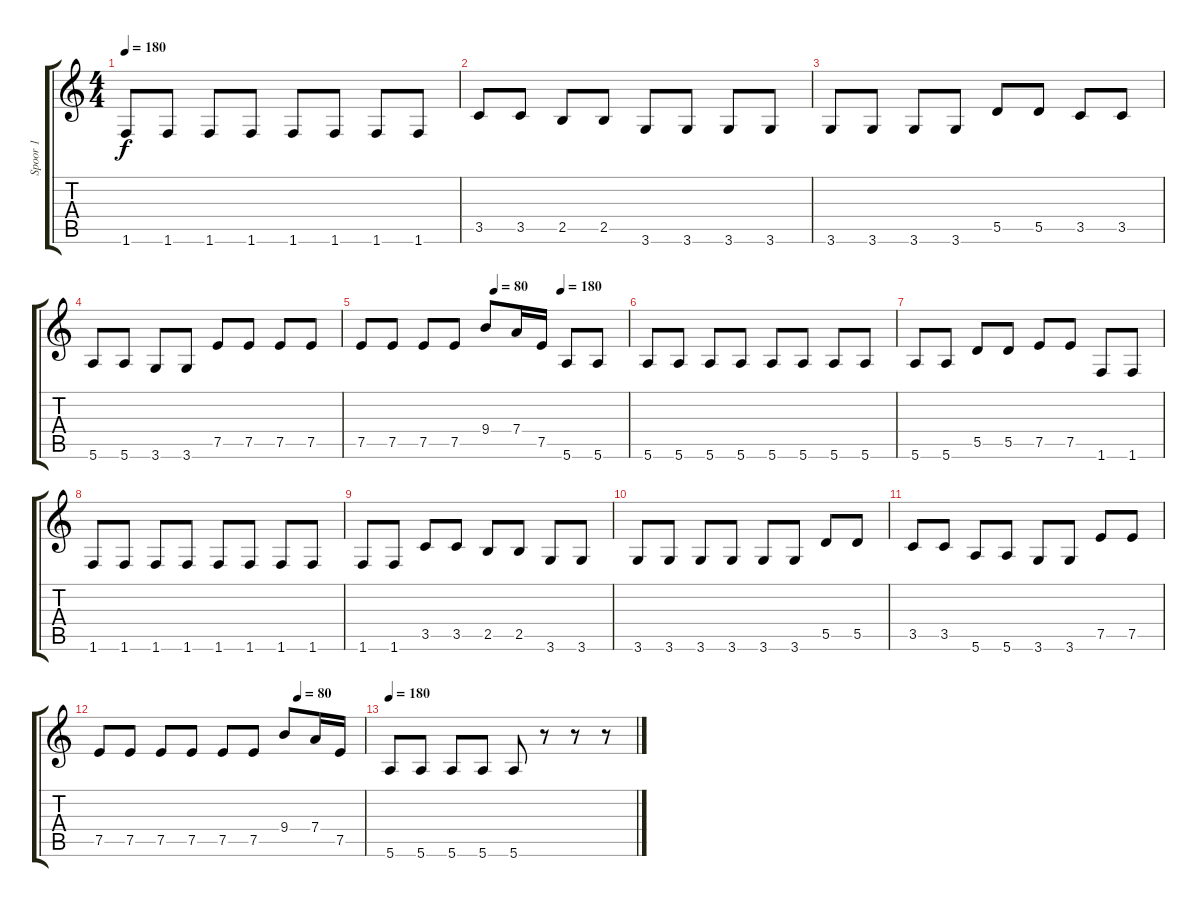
\track ("Spoor 1" "Spoor 1") {instrument distortionguitar}
\staff {score tabs}
\tuning (E4 B3 G3 D3 A2 E2) {hide}
\ts (4 4)
\tempo 180
\clef g2
\ks c
1.6.8{dy f} 1.6.8 1.6.8 1.6.8 1.6.8 1.6.8 1.6.8 1.6.8 |
3.5.8 3.5.8 2.5.8 2.5.8 3.6.8 3.6.8 3.6.8 3.6.8 |
3.6.8 3.6.8 3.6.8 3.6.8 5.5.8 5.5.8 3.5.8 3.5.8 |
5.6.8 5.6.8 3.6.8 3.6.8 7.5.8 7.5.8 7.5.8 7.5.8 |
\tempo (80 0.5)
\tempo (180 0.75)
7.5.8 7.5.8 7.5.8 7.5.8 9.4.8 7.4.16 7.5.16 5.6.8 5.6.8 |
5.6.8 5.6.8 5.6.8 5.6.8 5.6.8 5.6.8 5.6.8 5.6.8 |
5.6.8 5.6.8 5.5.8 5.5.8 7.5.8 7.5.8 1.6.8 1.6.8 |
1.6.8 1.6.8 1.6.8 1.6.8 1.6.8 1.6.8 1.6.8 1.6.8 |
1.6.8 1.6.8 3.5.8 3.5.8 2.5.8 2.5.8 3.6.8 3.6.8 |
3.6.8 3.6.8 3.6.8 3.6.8 3.6.8 3.6.8 5.5.8 5.5.8 |
3.5.8 3.5.8 5.6.8 5.6.8 3.6.8 3.6.8 7.5.8 7.5.8 |
\tempo (80 0.75)
7.5.8 7.5.8 7.5.8 7.5.8 7.5.8 7.5.8 9.4.8 7.4.16 7.5.16 |
\tempo 180
5.6.8 5.6.8 5.6.8 5.6.8 5.6.8 r.8 r.8 r.8
